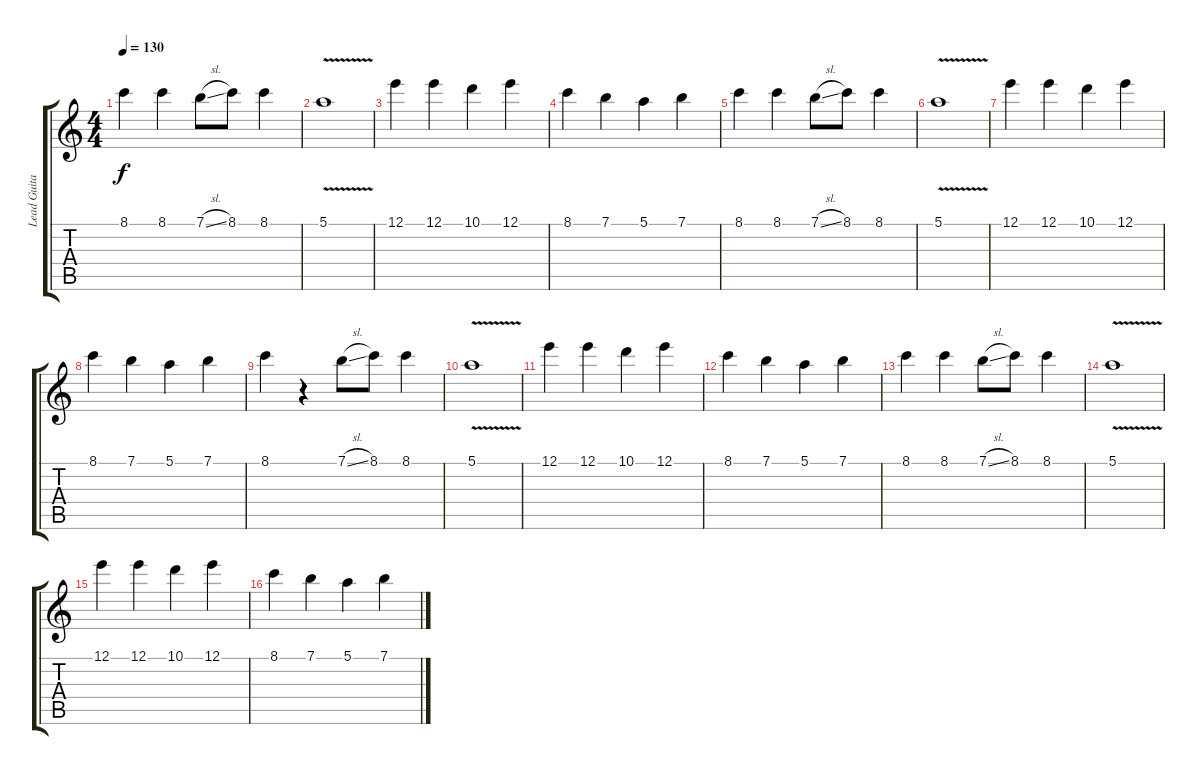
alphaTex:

\track ("Lead Guitar" "Lead Guita") {instrument distortionguitar}
\staff {score tabs}
\tuning (E4 B3 G3 D3 A2 E2) {hide}
\ts (4 4)
\tempo 130
\clef g2
\ks c
8.1.4{dy f} 8.1.4 7.1{sl}.8 8.1.8 8.1.4 |
5.1{v}.1 |
12.1.4 12.1.4 10.1.4 12.1.4 |
8.1.4 7.1.4 5.1.4 7.1.4 |
8.1.4 8.1.4 7.1{sl}.8 8.1.8 8.1.4 |
5.1{v}.1 |
12.1.4 12.1.4 10.1.4 12.1.4 |
8.1.4 7.1.4 5.1.4 7.1.4 |
8.1.4 r.4 7.1{sl}.8 8.1.8 8.1.4 |
5.1{v}.1 |
12.1.4 12.1.4 10.1.4 12.1.4 |
8.1.4 7.1.4 5.1.4 7.1.4 |
8.1.4 8.1.4 7.1{sl}.8 8.1.8 8.1.4 |
5.1{v}.1 |
12.1.4 12.1.4 10.1.4 12.1.4 |
8.1.4 7.1.4 5.1.4 7.1.4
